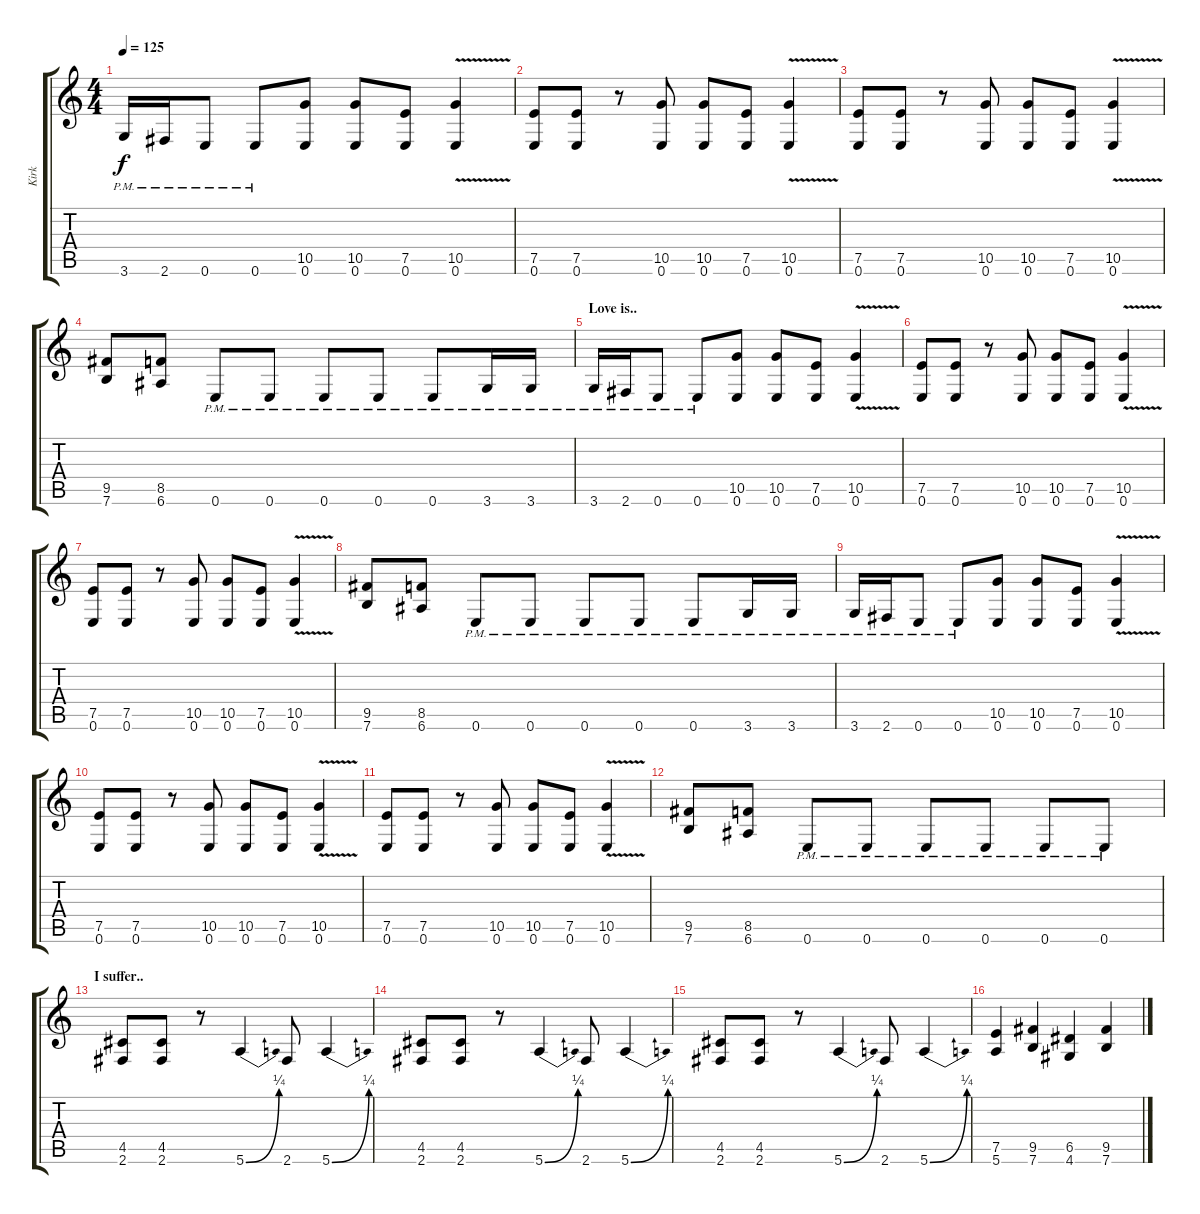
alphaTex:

\track ("Kirk" "Kirk") {instrument overdrivenguitar}
\staff {score tabs}
\tuning (E4 B3 G3 D3 A2 E2) {hide}
\ts (4 4)
\tempo 125
\clef g2
\ks c
3.6{pm}.16{dy f} 2.6{pm}.16 0.6{pm}.8 0.6{pm}.8 (10.5 0.6).8 (10.5 0.6).8 (7.5 0.6).8 (10.5{v} 0.6).4 |
(7.5 0.6).8 (7.5 0.6).8 r.8 (10.5 0.6).8 (10.5 0.6).8 (7.5 0.6).8 (10.5{v} 0.6).4 |
(7.5 0.6).8 (7.5 0.6).8 r.8 (10.5 0.6).8 (10.5 0.6).8 (7.5 0.6).8 (10.5{v} 0.6).4 |
(9.5 7.6).8 (8.5 6.6).8 0.6{pm}.8 0.6{pm}.8 0.6{pm}.8 0.6{pm}.8 0.6{pm}.8 3.6{pm}.16 3.6{pm}.16 |
\section ("" "Love is..")
3.6{pm}.16 2.6{pm}.16 0.6{pm}.8 0.6{pm}.8 (10.5 0.6).8 (10.5 0.6).8 (7.5 0.6).8 (10.5{v} 0.6).4 |
(7.5 0.6).8 (7.5 0.6).8 r.8 (10.5 0.6).8 (10.5 0.6).8 (7.5 0.6).8 (10.5{v} 0.6).4 |
(7.5 0.6).8 (7.5 0.6).8 r.8 (10.5 0.6).8 (10.5 0.6).8 (7.5 0.6).8 (10.5{v} 0.6).4 |
(9.5 7.6).8 (8.5 6.6).8 0.6{pm}.8 0.6{pm}.8 0.6{pm}.8 0.6{pm}.8 0.6{pm}.8 3.6{pm}.16 3.6{pm}.16 |
3.6{pm}.16 2.6{pm}.16 0.6{pm}.8 0.6{pm}.8 (10.5 0.6).8 (10.5 0.6).8 (7.5 0.6).8 (10.5{v} 0.6).4 |
(7.5 0.6).8 (7.5 0.6).8 r.8 (10.5 0.6).8 (10.5 0.6).8 (7.5 0.6).8 (10.5{v} 0.6).4 |
(7.5 0.6).8 (7.5 0.6).8 r.8 (10.5 0.6).8 (10.5 0.6).8 (7.5 0.6).8 (10.5{v} 0.6).4 |
(9.5 7.6).8 (8.5 6.6).8 0.6{pm}.8 0.6{pm}.8 0.6{pm}.8 0.6{pm}.8 0.6{pm}.8 0.6{pm}.8 |
\section ("" "I suffer..")
(4.5 2.6).8 (4.5 2.6).8 r.8 5.6{be (bend 0 0 60 1)}.4 2.6.8 5.6{be (bend 0 0 60 1)}.4 |
(4.5 2.6).8 (4.5 2.6).8 r.8 5.6{be (bend 0 0 60 1)}.4 2.6.8 5.6{be (bend 0 0 60 1)}.4 |
(4.5 2.6).8 (4.5 2.6).8 r.8 5.6{be (bend 0 0 60 1)}.4 2.6.8 5.6{be (bend 0 0 60 1)}.4 |
(7.5 5.6).4 (9.5 7.6).4 (6.5 4.6).4 (9.5 7.6).4
